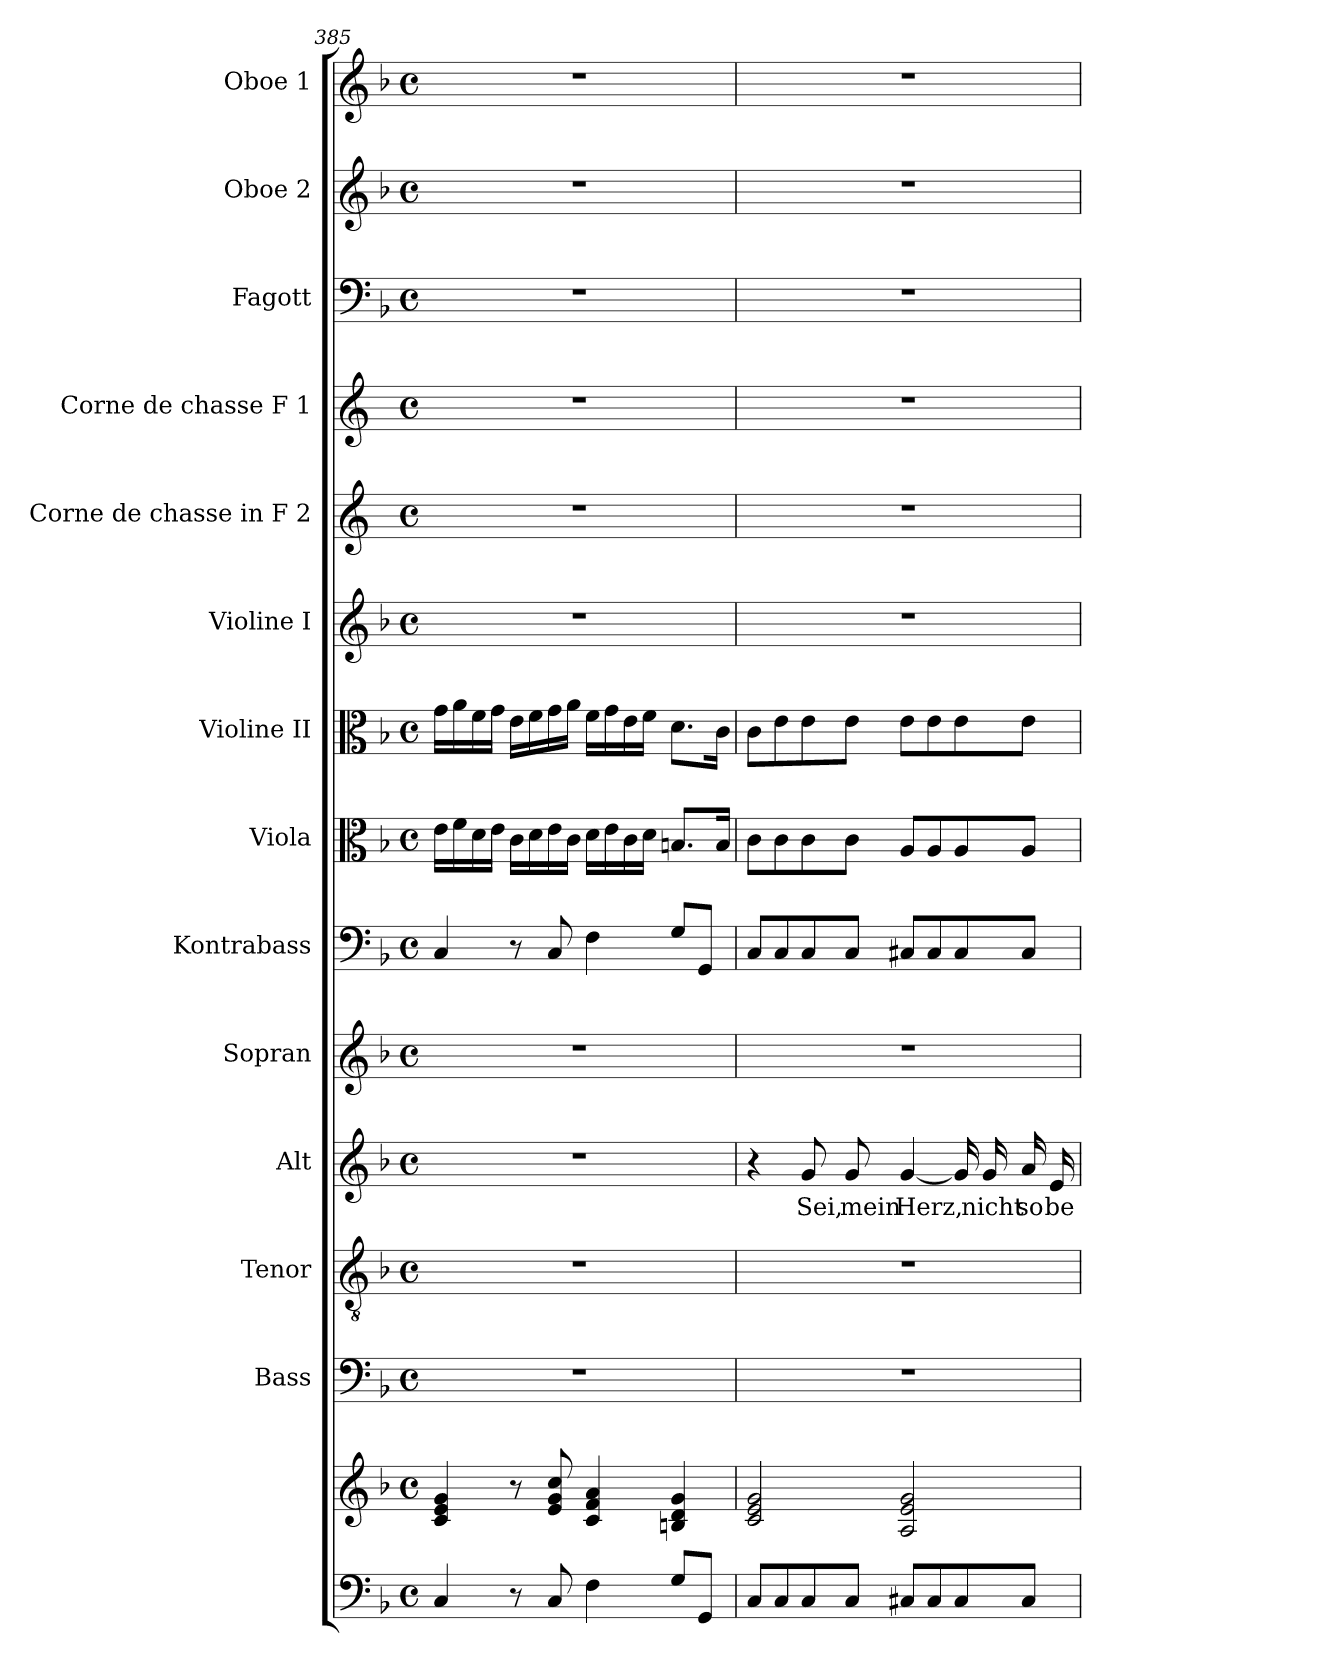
**kern	**kern	**kern	**kern	**kern	**text	**kern	**kern	**kern	**kern	**kern	**kern	**kern	**kern	**kern	**kern
*part14	*part14	*part13	*part12	*part11	*part11	*part10	*part9	*part8	*part7	*part6	*part5	*part4	*part3	*part2	*part1
*staff15	*staff14	*staff13	*staff12	*staff11	*staff11	*staff10	*staff9	*staff8	*staff7	*staff6	*staff5	*staff4	*staff3	*staff2	*staff1
*	*	*I"Bass	*I"Tenor	*I"Alt	*	*I"Sopran	*I"Kontrabass	*I"Viola	*I"Violine II	*I"Violine I	*I"Corne de chasse in F 2	*I"Corne de chasse F 1	*I"Fagott	*I"Oboe 2	*I"Oboe 1
*	*	*I'B.	*I'T.	*I'A.	*	*I'S.	*I'Kb.	*I'Vla.	*I'Vl. II	*I'Vl. I	*	*	*I'Fg.	*I'Ob. 2	*I'Ob. 1
*clefF4	*clefG2	*clefF4	*clefGv2	*clefG2	*	*clefG2	*clefF4	*clefC3	*clefC3	*clefG2	*clefG2	*clefG2	*clefF4	*clefG2	*clefG2
*	*	*	*	*	*	*	*ITrd7c12	*	*	*	*ITrd4c7	*ITrd4c7	*	*	*
*k[b-]	*k[b-]	*k[b-]	*k[b-]	*k[b-]	*	*k[b-]	*k[b-]	*k[b-]	*k[b-]	*k[b-]	*k[b-]	*k[b-]	*k[b-]	*k[b-]	*k[b-]
*F:	*F:	*F:	*F:	*F:	*	*F:	*F:	*F:	*F:	*F:	*F:	*F:	*F:	*F:	*F:
*M4/4	*M4/4	*M4/4	*M4/4	*M4/4	*	*M4/4	*M4/4	*M4/4	*M4/4	*M4/4	*M4/4	*M4/4	*M4/4	*M4/4	*M4/4
*met(c)	*met(c)	*met(c)	*met(c)	*met(c)	*	*met(c)	*met(c)	*met(c)	*met(c)	*met(c)	*met(c)	*met(c)	*met(c)	*met(c)	*met(c)
=385	=385	=385	=385	=385	=385	=385	=385	=385	=385	=385	=385	=385	=385	=385	=385
4C/	4c/ 4e/ 4g/	1r	1r	1r	.	1r	4CC/	16e\LL	16g\LL	1r	1r	1r	1r	1r	1r
.	.	.	.	.	.	.	.	16f\	16a\	.	.	.	.	.	.
.	.	.	.	.	.	.	.	16d\	16f\	.	.	.	.	.	.
.	.	.	.	.	.	.	.	16e\JJ	16g\JJ	.	.	.	.	.	.
8r	8r	.	.	.	.	.	8r	16c\LL	16e\LL	.	.	.	.	.	.
.	.	.	.	.	.	.	.	16d\	16f\	.	.	.	.	.	.
8C/	8e/ 8g/ 8cc/	.	.	.	.	.	8CC/	16e\	16g\	.	.	.	.	.	.
.	.	.	.	.	.	.	.	16c\JJ	16a\JJ	.	.	.	.	.	.
4F\	4c/ 4f/ 4a/	.	.	.	.	.	4FF\	16d\LL	16f\LL	.	.	.	.	.	.
.	.	.	.	.	.	.	.	16e\	16g\	.	.	.	.	.	.
.	.	.	.	.	.	.	.	16c\	16e\	.	.	.	.	.	.
.	.	.	.	.	.	.	.	16d\JJ	16f\JJ	.	.	.	.	.	.
8G/L	4Bn/ 4d/ 4g/	.	.	.	.	.	8GG/L	8.Bn/L	8.d\L	.	.	.	.	.	.
8GG/J	.	.	.	.	.	.	8GGG/J	.	.	.	.	.	.	.	.
.	.	.	.	.	.	.	.	16B/Jk	16c\Jk	.	.	.	.	.	.
=386	=386	=386	=386	=386	=386	=386	=386	=386	=386	=386	=386	=386	=386	=386	=386
8C/L	2c/ 2e/ 2g/	1r	1r	4r	.	1r	8CC/L	8c\L	8c\L	1r	1r	1r	1r	1r	1r
8C/	.	.	.	.	.	.	8CC/	8c\	8e\	.	.	.	.	.	.
!	!	!	!	!	!LO:LY:b	!	!	!	!	!	!	!	!	!	!
8C/	.	.	.	8g/	Sei,	.	8CC/	8c\	8e\	.	.	.	.	.	.
!	!	!	!	!	!LO:LY:b	!	!	!	!	!	!	!	!	!	!
8C/J	.	.	.	8g/	mein	.	8CC/J	8c\J	8e\J	.	.	.	.	.	.
!	!	!	!	!	!LO:LY:b	!	!	!	!	!	!	!	!	!	!
8C#X/L	2A/ 2e/ 2g/	.	.	[4g/	Herz,	.	8CC#X/L	8A/L	8e\L	.	.	.	.	.	.
8C#/	.	.	.	.	.	.	8CC#/	8A/	8e\	.	.	.	.	.	.
8C#/	.	.	.	16g/]	.	.	8CC#/	8A/	8e\	.	.	.	.	.	.
!	!	!	!	!	!LO:LY:b	!	!	!	!	!	!	!	!	!	!
.	.	.	.	16g/	nicht	.	.	.	.	.	.	.	.	.	.
!	!	!	!	!	!LO:LY:b	!	!	!	!	!	!	!	!	!	!
8C#/J	.	.	.	16a/	so	.	8CC#/J	8A/J	8e\J	.	.	.	.	.	.
!	!	!	!	!	!LO:LY:b	!	!	!	!	!	!	!	!	!	!
.	.	.	.	16e/	be-	.	.	.	.	.	.	.	.	.	.
=	=	=	=	=	=	=	=	=	=	=	=	=	=	=	=
*-	*-	*-	*-	*-	*-	*-	*-	*-	*-	*-	*-	*-	*-	*-	*-
